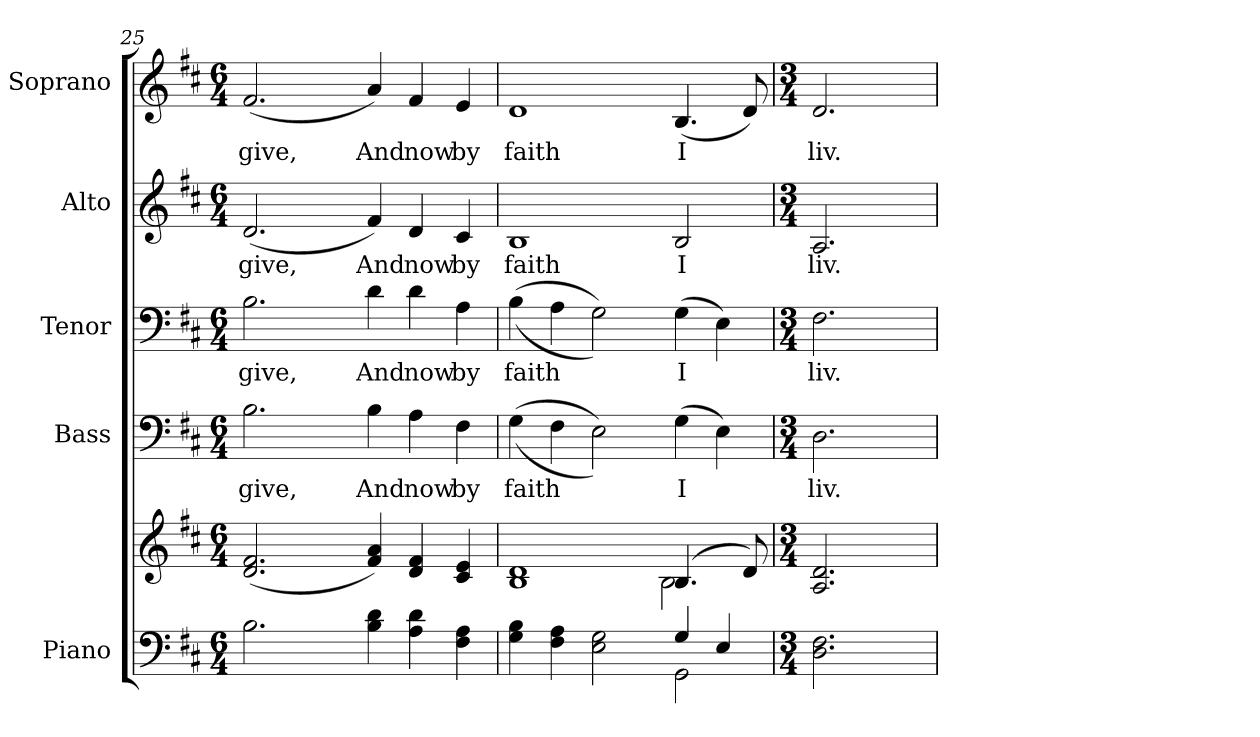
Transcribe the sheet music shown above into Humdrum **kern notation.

**kern	**kern	**kern	**text	**kern	**text	**kern	**text	**kern	**text
*part5	*part5	*part4	*part4	*part3	*part3	*part2	*part2	*part1	*part1
*staff6	*staff5	*staff4	*staff4	*staff3	*staff3	*staff2	*staff2	*staff1	*staff1
*I"Piano	*	*I"Bass	*	*I"Tenor	*	*I"Alto	*	*I"Soprano	*
*I'Pno.	*	*I'B.	*	*I'T.	*	*I'A.	*	*I'S.	*
!!LO:PB:g=z
*clefF4	*clefG2	*clefF4	*	*clefF4	*	*clefG2	*	*clefG2	*
*k[f#c#]	*k[f#c#]	*k[f#c#]	*	*k[f#c#]	*	*k[f#c#]	*	*k[f#c#]	*
*D:	*D:	*D:	*	*D:	*	*D:	*	*D:	*
*M6/4	*M6/4	*M6/4	*	*M6/4	*	*M6/4	*	*M6/4	*
=25	=25	=25	=25	=25	=25	=25	=25	=25	=25
*^	*^	*	*	*	*	*	*	*	*
!	!	!	!	!	!LO:LY:b:color=#000000	!	!	!	!	!	!
!	!	!	!	!	!	!	!LO:LY:b:color=#000000	!	!	!	!
!	!	!	!	!	!	!	!	!	!LO:LY:b:color=#000000	!	!
!	!	!	!	!	!	!	!	!	!	!	!LO:LY:b:color=#000000
2.Bi\	4ryy	(2.di/ 2.f#i	4ryy	2.Bi\	give,	2.Bi\	give,	(2.di/	give,	(2.f#i/	give,
.	4ryy	.	4ryy	.	.	.	.	.	.	.	.
.	2ryy	.	2ryy	.	.	.	.	.	.	.	.
!	!	!	!	!	!LO:LY:b:color=#000000	!	!	!	!	!	!
!	!	!	!	!	!	!	!LO:LY:b:color=#000000	!	!	!	!
!	!	!	!	!	!	!	!	!	!LO:LY:b:color=#000000	!	!
!	!	!	!	!	!	!	!	!	!	!	!LO:LY:b:color=#000000
4Bi\ 4di	.	4f#i/ 4ai)	.	4Bi\	And	4di\	And	4f#i/)	And	4ai/)	And
!	!	!	!	!	!LO:LY:b:color=#000000	!	!	!	!	!	!
!	!	!	!	!	!	!	!LO:LY:b:color=#000000	!	!	!	!
!	!	!	!	!	!	!	!	!	!LO:LY:b:color=#000000	!	!
!	!	!	!	!	!	!	!	!	!	!	!LO:LY:b:color=#000000
4Ai\ 4di	4ryy	4di/ 4f#i	4ryy	4Ai\	now	4di\	now	4di/	now	4f#i/	now
!	!	!	!	!	!LO:LY:b:color=#000000	!	!	!	!	!	!
!	!	!	!	!	!	!	!LO:LY:b:color=#000000	!	!	!	!
!	!	!	!	!	!	!	!	!	!LO:LY:b:color=#000000	!	!
!	!	!	!	!	!	!	!	!	!	!	!LO:LY:b:color=#000000
4F#i\ 4Ai	4ryy	4c#i/ 4ei	4ryy	4F#i\	by	4Ai\	by	4c#i/	by	4ei/	by
=26	=26	=26	=26	=26	=26	=26	=26	=26	=26	=26	=26
!	!	!	!	!	!LO:LY:b:color=#000000	!	!	!	!	!	!
!	!	!	!	!	!	!	!LO:LY:b:color=#000000	!	!	!	!
!	!	!	!	!	!	!	!	!	!LO:LY:b:color=#000000	!	!
!	!	!	!	!	!	!	!	!	!	!	!LO:LY:b:color=#000000
4Gi\ 4Bi	4ryy	1Bi 1di	4ryy	((4Gi\	faith	((4Bi\	faith	1Bi	faith	1di	faith
4F#i\ 4Ai	4ryy	.	4ryy	4F#i\	.	4Ai\	.	.	.	.	.
2Ei\ 2Gi	4ryy	.	4ryy	2Ei\))	.	2Gi\))	.	.	.	.	.
.	4ryy	.	4ryy	.	.	.	.	.	.	.	.
!	!	!	!	!	!LO:LY:b:color=#000000	!	!	!	!	!	!
!	!	!	!	!	!	!	!LO:LY:b:color=#000000	!	!	!	!
!	!	!	!	!	!	!	!	!	!LO:LY:b:color=#000000	!	!
!	!	!	!	!	!	!	!	!	!	!	!LO:LY:b:color=#000000
4Gi/	2GGi\	(4.Bi/	2Bi\	(4Gi\	I	(4Gi\	I	2Bi/	I	(4.Bi/	I
4Ei/	.	.	.	4Ei\)	.	4Ei\)	.	.	.	.	.
.	.	8di/)	.	.	.	.	.	.	.	8di/)	.
!!LO:PB:g=z
=27	=27	=27	=27	=27	=27	=27	=27	=27	=27	=27	=27
*M3/4	*	*M3/4	*	*M3/4	*	*M3/4	*	*M3/4	*	*M3/4	*
!	!	!	!	!	!LO:LY:b:color=#000000	!	!	!	!	!	!
!	!	!	!	!	!	!	!LO:LY:b:color=#000000	!	!	!	!
!	!	!	!	!	!	!	!	!	!LO:LY:b:color=#000000	!	!
!	!	!	!	!	!	!	!	!	!	!	!LO:LY:b:color=#000000
2.Di\ 2.F#i	4ryy	2.Ai/ 2.di	4ryy	2.Di\	liv.	2.F#i\	liv.	2.Ai/	liv.	2.di/	liv.
.	4ryy	.	4ryy	.	.	.	.	.	.	.	.
.	4ryy	.	4ryy	.	.	.	.	.	.	.	.
*v	*v	*	*	*	*	*	*	*	*	*	*
*	*v	*v	*	*	*	*	*	*	*	*
=	=	=	=	=	=	=	=	=	=
*-	*-	*-	*-	*-	*-	*-	*-	*-	*-
